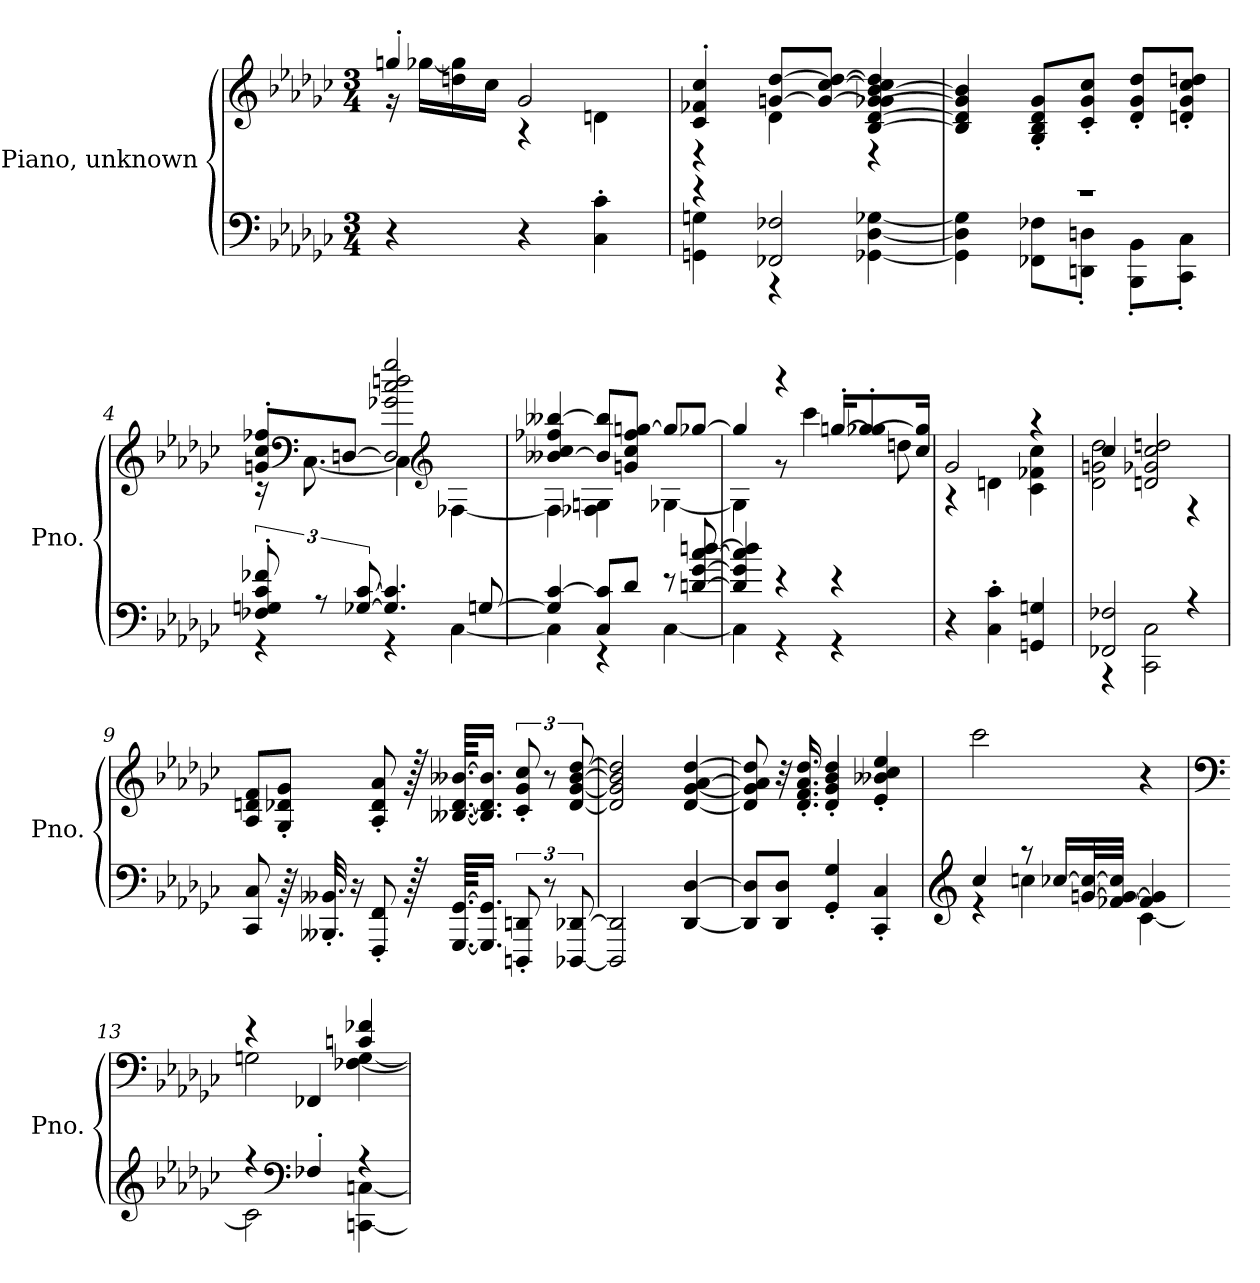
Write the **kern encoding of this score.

**kern	**kern
*part1	*part1
*staff2	*staff1
*I"Piano, unknown	*
*I'Pno.	*
*clefF4	*clefG2
*k[b-e-a-d-g-c-]	*k[b-e-a-d-g-c-]
*M3/4	*M3/4
*MM134	*MM134
=1	=1
*	*^
4r	4ggn'/	16r
.	.	[16gg-X\LL
.	.	16ddn\ 16gg-\]
.	.	16cc-\JJ
4r	2g-/	4r
4C-\' 4c-\'	.	4dn\
=2	=2	=2
*^	*	*
4r	4GGn\ 4Gn\	4c-/' 4f-X/' 4cc-/'	4r
2FF-X/ 2F-X/	4r	[8gn/ [8dd-/L	4d-\
.	.	8g/_ [8cc-/ 8dd-/_J	.
.	[4GG-X\ [4D-\ [4G-X\	[4B-/ [4d-/ [4g-X/ 4g/] [4b-/ 4cc-/] 4dd-/]	4r
*	*	*v	*v
=3	=3	=3
2.r	4GG-\] 4D-\] 4G-\]	4B-/] 4d-/] 4g-/] 4b-/]
.	8FF-X\ 8F-X\L	8G-/' 8B-/' 8d-/' 8g-/'L
.	8DDn\' 8Dn\'J	8c-/' 8g-/' 8cc-/'J
.	8BBB-\' 8BB-\'L	8d-/' 8g-/' 8dd-/'L
.	8CC-\' 8C-\'J	8dn/' 8g-/' 8cc-/' 8ddn/'J
!!LO:LB:g=z
=4	=4	=4
*	*	*^
12F-X/' 12Gn/' 12c-/' 12f-X/'	4r	8gn/' 8cc-/' 8ff-X/'L	16r
*	*	*clefF4	*
.	.	.	[8.C-\
12r	.	.	.
.	.	[8Dn/J	.
[12G-X/ [12c-/	.	.	.
4.G-/] 4.c-/]	4r	2D/] 2g-X/ 2cc-/ 2ddn/ 2gg-/	4C-\]
*	*	*clefG2	*
.	[4C-\	.	[4F-X\
[8Gn/	.	.	.
=5	=5	=5	=5
4G/] [4c-/	4C-\]	[4b--X/ 4cc-/ 4ff-X/ [4bb--X/	4F-\]
8C-/ 8c-/]L	4r	8b--/] 8bb--/]L	4F-X\ 4Gn\
8d-/J	.	8gn/ 8cc-/ 8ff-/ [8ggn/J	.
8r	[4C-\	8gg/L]	[4G-X\
[8dn/ [8g-/ [8cc-/ [8ddn/	.	[8gg-X/J	.
=6	=6	=6	=6
4d/] 4g-/] 4cc-/] 4dd/]	4C-\]	4gg-/]	4G-\]
4r	4r	4r	8r
.	.	.	4ccc-\
4r	4r	[16ggn'/KL	.
.	.	[8gg-X/' 8gg/]'	.
.	.	.	8ddn\
.	.	16cc-/ 16gg-/]Jk	.
*v	*v	*	*
!!LO:LB:g=z	!!
=7	=7	=7
4r	2g-/	4r
4C-\' 4c-\'	.	4dn\
4GGn/ 4Gn/	4r	4c-\ 4f-X\ 4cc-\
=8	=8	=8
*^	*	*
2FF-X/ 2F-X/	4r	4cc-/	2d-\ 2gn\ 2dd-\
.	2CC-\ 2C-\	2dn/ 2g-X/ 2cc-/ 2ddn/	.
4r	.	.	4r
*v	*v	*	*
*	*v	*v
=9	=9
8CC-/ 8C-/	8A-/ 8dn/ 8f/L
64r	8G-/' 8d-X/' 8g-/'J
32.BBB--X/' 32.BB--X/'	.
16r	.
8FFF/' 8FF/'	8A-/' 8d-/' 8a-/'
128r	128r
[64.GGG-/ [64.GG-/KKLL	[64.B--X/ [64.d-/ [64.b--X/KKLL
16.GGG-/] 16.GG-/]JJ	16.B--/] 16.d-/] 16.b--/]JJ
12DDDn/' 12DDn/'	12c-/' 12g-/' 12cc-/'
12r	12r
[12DDD-X/ [12DD-X/	[12d-/ [12g-/ [12b--/ [12dd-/
=10	=10
2DDD-/] 2DD-/]	2d-/] 2g-/] 2b--/] 2dd-/]
[4DD-/ [4D-/	[4d-/ [4g-/ [4a-/ [4dd-/
!!LO:LB:g=z
=11	=11
8DD-/] 8D-/]L	8d-/] 8g-/] 8a-/] 8dd-/]
8DD-/ 8D-/J	32r
.	16.d-/' 16.f/' 16.a-/' 16.dd-/'
4GG-/' 4G-/'	4d-/' 4g-/' 4b-/' 4dd-/'
4CC-/' 4C-/'	4e-/' 4b--X/' 4cc-/' 4ee-/'
=12	=12
*clefG2	*
*^	*
4cc-/	4r	2ccc-\
8r	4ccn\	.
[16cc-X/LL	.	.
[32gn/ 32cc-/_L	.	.
[32f-X/ 32g/_ 32cc-/]JJJ	.	.
4f-/] 4g/]	[4c-\	4r
=13	=13	=13
*	*	*clefF4
*	*	*^
4r	2c-\]	4r	2Gn\
*clefF4	*	*	*
4F-X'/	.	4FF-X/	.
4r	[4CCn\ [4Cn\	4cn/ 4f-X/	[4F-X\ [4G\
*v	*v	*	*
*	*v	*v
=	=
*-	*-
